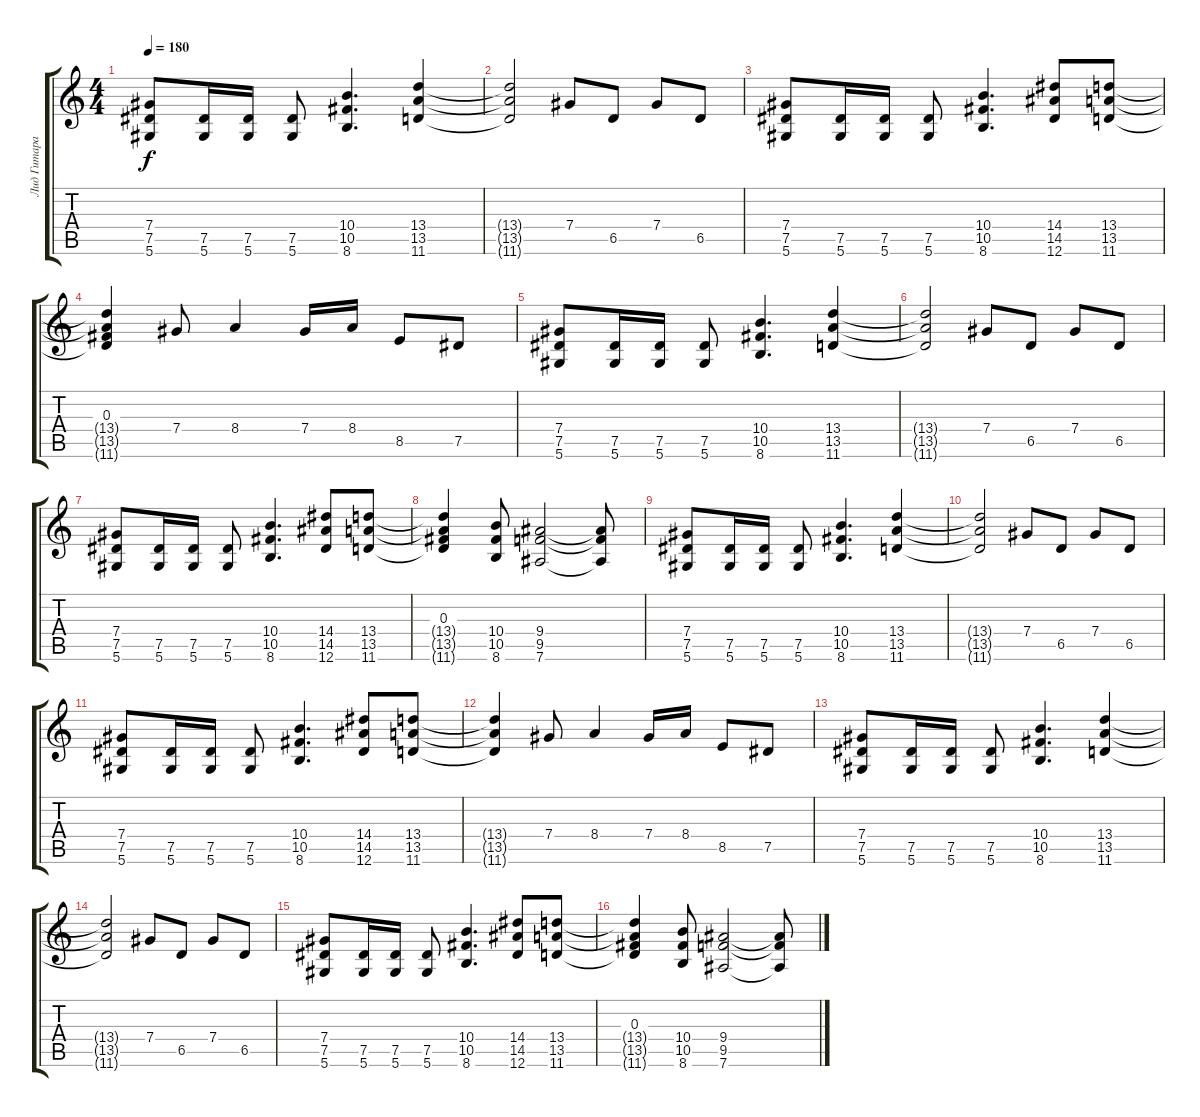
\track ("Лид Гитара" "Лид Гитара") {instrument distortionguitar}
\staff {score tabs}
\tuning (Eb4 Bb3 Gb3 Db3 Ab2 Eb2) {hide}
\ts (4 4)
\tempo 180
\clef g2
\ks c
(7.4 7.5 5.6).8{dy f instrument distortionguitar} (7.5 5.6).16 (7.5 5.6).16 (7.5 5.6).8 (10.4 10.5 8.6).4{d} (13.4 13.5 11.6).4 |
(13.4{t} 13.5{t} 11.6{t}).2 7.4.8 6.5.8 7.4.8 6.5.8 |
(7.4 7.5 5.6).8 (7.5 5.6).16 (7.5 5.6).16 (7.5 5.6).8 (10.4 10.5 8.6).4{d} (14.4 14.5 12.6).8 (13.4 13.5 11.6).8 |
(0.3 13.4{t} 13.5{t} 11.6{t}).4 7.4.8 8.4.4 7.4.16 8.4.16 8.5.8 7.5.8 |
(7.4 7.5 5.6).8 (7.5 5.6).16 (7.5 5.6).16 (7.5 5.6).8 (10.4 10.5 8.6).4{d} (13.4 13.5 11.6).4 |
(13.4{t} 13.5{t} 11.6{t}).2 7.4.8 6.5.8 7.4.8 6.5.8 |
(7.4 7.5 5.6).8 (7.5 5.6).16 (7.5 5.6).16 (7.5 5.6).8 (10.4 10.5 8.6).4{d} (14.4 14.5 12.6).8 (13.4 13.5 11.6).8 |
(0.3 13.4{t} 13.5{t} 11.6{t}).4 (10.4 10.5 8.6).8 (9.4 9.5 7.6).2 (9.4{t} 9.5{t} 7.6{t}).8 |
(7.4 7.5 5.6).8 (7.5 5.6).16 (7.5 5.6).16 (7.5 5.6).8 (10.4 10.5 8.6).4{d} (13.4 13.5 11.6).4 |
(13.4{t} 13.5{t} 11.6{t}).2 7.4.8 6.5.8 7.4.8 6.5.8 |
(7.4 7.5 5.6).8 (7.5 5.6).16 (7.5 5.6).16 (7.5 5.6).8 (10.4 10.5 8.6).4{d} (14.4 14.5 12.6).8 (13.4 13.5 11.6).8 |
(13.4{t} 13.5{t} 11.6{t}).4 7.4.8 8.4.4 7.4.16 8.4.16 8.5.8 7.5.8 |
(7.4 7.5 5.6).8 (7.5 5.6).16 (7.5 5.6).16 (7.5 5.6).8 (10.4 10.5 8.6).4{d} (13.4 13.5 11.6).4 |
(13.4{t} 13.5{t} 11.6{t}).2 7.4.8 6.5.8 7.4.8 6.5.8 |
(7.4 7.5 5.6).8 (7.5 5.6).16 (7.5 5.6).16 (7.5 5.6).8 (10.4 10.5 8.6).4{d} (14.4 14.5 12.6).8 (13.4 13.5 11.6).8 |
(0.3 13.4{t} 13.5{t} 11.6{t}).4 (10.4 10.5 8.6).8 (9.4 9.5 7.6).2 (9.4{t} 9.5{t} 7.6{t}).8
